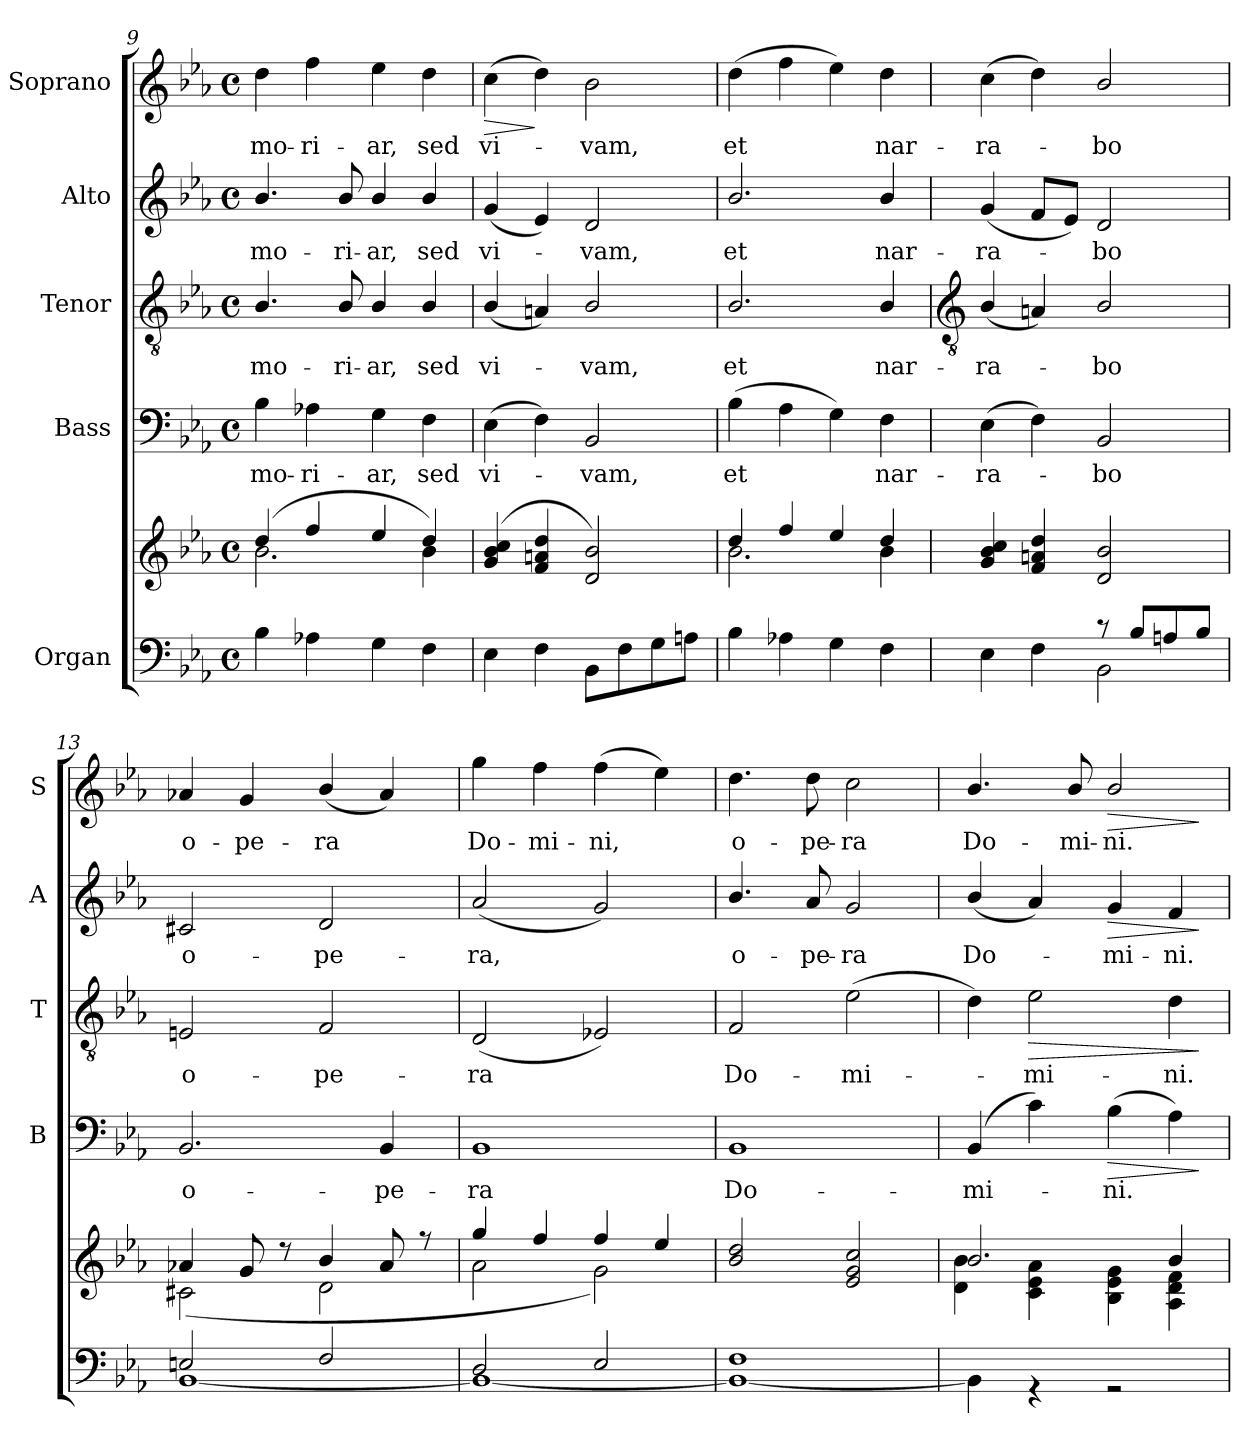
**kern	**kern	**kern	**text	**dynam	**kern	**text	**dynam	**kern	**text	**dynam	**kern	**text	**dynam
*part5	*part5	*part4	*part4	*part4	*part3	*part3	*part3	*part2	*part2	*part2	*part1	*part1	*part1
*staff6	*staff5	*staff4	*staff4	*staff4	*staff3	*staff3	*staff3	*staff2	*staff2	*staff2	*staff1	*staff1	*staff1
*I"Organ	*	*I"Bass	*	*	*I"Tenor	*	*	*I"Alto	*	*	*I"Soprano	*	*
*	*	*I'B	*	*	*I'T	*	*	*I'A	*	*	*I'S	*	*
*clefF4	*clefG2	*clefF4	*	*	*clefGv2	*	*	*clefG2	*	*	*clefG2	*	*
*k[b-e-a-]	*k[b-e-a-]	*k[b-e-a-]	*	*	*k[b-e-a-]	*	*	*k[b-e-a-]	*	*	*k[b-e-a-]	*	*
*E-:	*E-:	*E-:	*	*	*E-:	*	*	*E-:	*	*	*E-:	*	*
*M4/4	*M4/4	*M4/4	*	*	*M4/4	*	*	*M4/4	*	*	*M4/4	*	*
*met(c)	*met(c)	*met(c)	*	*	*met(c)	*	*	*met(c)	*	*	*met(c)	*	*
=9	=9	=9	=9	=9	=9	=9	=9	=9	=9	=9	=9	=9	=9
*	*^	*	*	*	*	*	*	*	*	*	*	*	*
!	!	!	!	!LO:LY:b	!	!	!LO:LY:b	!	!	!LO:LY:b	!	!	!LO:LY:b	!
4B-	(>4dd/	2.b-\	4B-	mo-	.	4.B-/	mo-	.	4.b-/	mo-	.	4dd	mo-	.
!	!	!	!	!LO:LY:b	!	!	!	!	!	!	!	!	!LO:LY:b	!
4A-X	4ff/	.	4A-X	-ri-	.	.	.	.	.	.	.	4ff	-ri-	.
!	!	!	!	!	!	!	!LO:LY:b	!	!	!LO:LY:b	!	!	!	!
.	.	.	.	.	.	8B-/	-ri-	.	8b-/	-ri-	.	.	.	.
!	!	!	!	!LO:LY:b	!	!	!LO:LY:b	!	!	!LO:LY:b	!	!	!LO:LY:b	!
4G	4ee-/	.	4G	-ar,	.	4B-/	-ar,	.	4b-/	-ar,	.	4ee-	-ar,	.
!	!	!	!	!LO:LY:b	!	!	!LO:LY:b	!	!	!LO:LY:b	!	!	!LO:LY:b	!
4F	4dd/)	4b-\	4F	sed	.	4B-/	sed	.	4b-/	sed	.	4dd	sed	.
=10	=10	=10	=10	=10	=10	=10	=10	=10	=10	=10	=10	=10	=10	=10
!	!	!	!	!LO:LY:b	!	!	!LO:LY:b	!	!	!LO:LY:b	!	!	!LO:LY:b	!LO:HP:b
4E-	(>4g 4b- 4cc	1ryy	(>4E-	vi-	.	(<4B-/	vi-	.	(<4g	vi-	.	(>4cc	vi-	>
4F	4f 4an 4dd	.	4F)	.	.	4An)	.	.	4e-)	.	.	4dd)	.	]
!	!	!	!	!LO:LY:b	!	!	!LO:LY:b	!	!	!LO:LY:b	!	!	!LO:LY:b	!
8BB-L	2d 2b-)	.	2BB-	vam,	.	2B-/	vam,	.	2d	vam,	.	2b-	vam,	.
8F	.	.	.	.	.	.	.	.	.	.	.	.	.	.
8G	.	.	.	.	.	.	.	.	.	.	.	.	.	.
8AnJ	.	.	.	.	.	.	.	.	.	.	.	.	.	.
=11	=11	=11	=11	=11	=11	=11	=11	=11	=11	=11	=11	=11	=11	=11
!	!	!	!	!LO:LY:b	!	!	!LO:LY:b	!	!	!LO:LY:b	!	!	!LO:LY:b	!
4B-	4dd/	2.b-\	(>4B-	et	.	2.B-/	et	.	2.b-/	et	.	(>4dd	et	.
4A-X	4ff/	.	4A-	.	.	.	.	.	.	.	.	4ff	.	.
4G	4ee-/	.	4G)	.	.	.	.	.	.	.	.	4ee-)	.	.
!	!	!	!	!LO:LY:b	!	!	!LO:LY:b	!	!	!LO:LY:b	!	!	!LO:LY:b	!
4F	4dd	4b-\	4F	nar-	.	4B-/	nar-	.	4b-/	nar-	.	4dd	nar-	.
!!LO:LB:g=z
=12	=12	=12	=12	=12	=12	=12	=12	=12	=12	=12	=12	=12	=12	=12
*	*	*	*	*	*	*clefGv2	*	*	*	*	*	*	*	*
*^	*	*	*	*	*	*	*	*	*	*	*	*	*	*
!	!	!	!	!	!LO:LY:b	!	!	!LO:LY:b	!	!	!LO:LY:b	!	!	!LO:LY:b	!
2ryy	4E-	4g 4b- 4cc	1ryy	(>4E-	-ra-	.	(<4B-/	-ra-	.	(<4g	-ra-	.	(>4cc	-ra-	.
.	4F	4f 4an 4dd	.	4F)	.	.	4An)	.	.	8fL	.	.	4dd)	.	.
.	.	.	.	.	.	.	.	.	.	8e-J)	.	.	.	.	.
!	!	!	!	!	!LO:LY:b	!	!	!LO:LY:b	!	!	!LO:LY:b	!	!	!LO:LY:b	!
8r	2BB-\	2d 2b-	.	2BB-	bo	.	2B-/	bo	.	2d	bo	.	2b-/	bo	.
8B-/L	.	.	.	.	.	.	.	.	.	.	.	.	.	.	.
8An/	.	.	.	.	.	.	.	.	.	.	.	.	.	.	.
8B-/J	.	.	.	.	.	.	.	.	.	.	.	.	.	.	.
=13	=13	=13	=13	=13	=13	=13	=13	=13	=13	=13	=13	=13	=13	=13	=13
!	!	!	!	!	!LO:LY:b	!	!	!LO:LY:b	!	!	!LO:LY:b	!	!	!LO:LY:b	!
2En/	[1BB-	4a-X	(<2c#X\	2.BB-	o-	.	2En	o-	.	2c#X	o-	.	4a-X	o-	.
!	!	!	!	!	!	!	!	!	!	!	!	!	!	!LO:LY:b	!
.	.	8g	.	.	.	.	.	.	.	.	.	.	4g	-pe-	.
.	.	8r	.	.	.	.	.	.	.	.	.	.	.	.	.
!	!	!	!	!	!	!	!	!LO:LY:b	!	!	!LO:LY:b	!	!	!LO:LY:b	!
2F/	.	4b-/	2d\	.	.	.	2F	-pe-	.	2d	-pe-	.	(<4b-/	-ra	.
!	!	!	!	!	!LO:LY:b	!	!	!	!	!	!	!	!	!	!
.	.	8a-	.	4BB-	-pe-	.	.	.	.	.	.	.	4a-)	.	.
.	.	8r	.	.	.	.	.	.	.	.	.	.	.	.	.
=14	=14	=14	=14	=14	=14	=14	=14	=14	=14	=14	=14	=14	=14	=14	=14
!	!	!	!	!	!LO:LY:b	!	!	!LO:LY:b	!	!	!LO:LY:b	!	!	!LO:LY:b	!
2D/	1BB-_	4gg/	2a-\	1BB-	-ra	.	(<2D	-ra	.	(<2a-	-ra,	.	4gg	Do-	.
!	!	!	!	!	!	!	!	!	!	!	!	!	!	!LO:LY:b	!
.	.	4ff/	.	.	.	.	.	.	.	.	.	.	4ff	-mi-	.
!	!	!	!	!	!	!	!	!	!	!	!	!	!	!LO:LY:b	!
2E-/	.	4ff/	2g\)	.	.	.	2E-X)	.	.	2g)	.	.	(>4ff	-ni,	.
.	.	4ee-/	.	.	.	.	.	.	.	.	.	.	4ee-)	.	.
=15	=15	=15	=15	=15	=15	=15	=15	=15	=15	=15	=15	=15	=15	=15	=15
!	!	!	!	!	!LO:LY:b	!	!	!LO:LY:b	!	!	!LO:LY:b	!	!	!LO:LY:b	!
1F/	1BB-_	2b- 2dd	1ryy	1BB-	Do-	.	2F	Do-	.	4.b-/	o-	.	4.dd	o-	.
!	!	!	!	!	!	!	!	!	!	!	!LO:LY:b	!	!	!LO:LY:b	!
.	.	.	.	.	.	.	.	.	.	8a-	-pe-	.	8dd	-pe-	.
!	!	!	!	!	!	!	!	!LO:LY:b	!	!	!LO:LY:b	!	!	!LO:LY:b	!
.	.	2e- 2g 2cc	.	.	.	.	(>2e-	-mi-	.	2g	-ra	.	2cc	-ra	.
=16	=16	=16	=16	=16	=16	=16	=16	=16	=16	=16	=16	=16	=16	=16	=16
!	!	!	!	!	!LO:LY:b	!	!	!	!	!	!LO:LY:b	!	!	!LO:LY:b	!
1ryy	4BB-]	2.b-/	4d\ 4b-\	(4BB-	-mi-	.	4d)	.	.	(<4b-/	Do-	.	4.b-/	Do-	.
!	!	!	!	!	!	!	!	!LO:LY:b	!LO:HP:b	!	!	!	!	!	!
.	4r	.	4c\ 4e-\ 4a-\	4c)	.	.	2e-	mi-	>	4a-)	.	.	.	.	.
!	!	!	!	!	!	!	!	!	!	!	!	!	!	!LO:LY:b	!
.	.	.	.	.	.	.	.	.	.	.	.	.	8b-/	-mi-	.
!	!	!	!	!	!LO:LY:b	!LO:HP:b	!	!	!	!	!LO:LY:b	!LO:HP:b	!	!LO:LY:b	!LO:HP:b
.	2r	.	4B-\ 4e-\ 4g\	(>4B-	ni.	>	.	.	.	4g	mi-	>	2b-/	-ni.	>
!	!	!	!	!	!	!	!	!LO:LY:b	!	!	!LO:LY:b	!	!	!	!
.	.	4b-/	4A-\ 4d\ 4f\	4A-)	.	.	4d	-ni.	.	4f	-ni.	.	.	.	.
*v	*v	*	*	*	*	*	*	*	*	*	*	*	*	*	*
*	*v	*v	*	*	*	*	*	*	*	*	*	*	*	*
.	.	.	.	]	.	.	]	.	.	]	.	.	]
=	=	=	=	=	=	=	=	=	=	=	=	=	=
*-	*-	*-	*-	*-	*-	*-	*-	*-	*-	*-	*-	*-	*-
